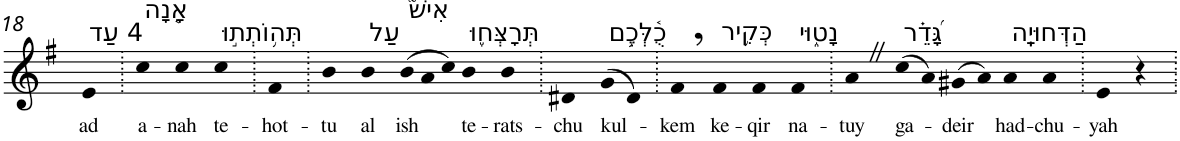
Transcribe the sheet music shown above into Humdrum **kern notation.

**kern	**text
*part1	*part1
*staff1	*staff1
*I"Piano	*
*I'Pno	*
!!LO:PB:g=z
*clefG2	*
*k[f#]	*
*G:	*
=18	=18
!LO:TX:a:t=4 עַד	!
!	!LO:LY:b
4e	ad
=19.	=19.
!LO:TX:a:t=אָ֤נָה	!
!	!LO:LY:b
4cc	a-
!	!LO:LY:b
4cc	-nah
!LO:TX:a:t=תְּה֥וֹתְת֣וּ	!
!	!LO:LY:b
4cc	te-
=20.	=20.
!	!LO:LY:b
4f#	-hot-
=21.	=21.
!	!LO:LY:b
4b	-tu
!LO:TX:a:t=עַל	!
!	!LO:LY:b
4b	al
*Xtuplet	*
!LO:TX:a:t=אִישׁ֮	!
!	!LO:LY:b
(>12b	ish
12a	.
12cc)	.
!LO:TX:a:t=תְּרָצְּח֪וּ	!
!	!LO:LY:b
4b	te-
!	!LO:LY:b
4b	-rats-
=22.	=22.
!	!LO:LY:b
4d#X	-chu
!LO:TX:a:t=כֻ֫לְּכֶ֥ם	!
!	!LO:LY:b
(>8g	kul-
8d#)	.
=23.	=23.
!	!LO:LY:b
4f#,	-kem
!LO:TX:a:t=כְּקִ֥יר	!
!	!LO:LY:b
4f#	ke-
!	!LO:LY:b
4f#	-qir
!LO:TX:a:t=נָט֑וּי	!
!	!LO:LY:b
4f#	na-
=24.	=24.
!	!LO:LY:b
4aZ	-tuy
!LO:TX:a:t=גָּ֝דֵ֗ר	!
!	!LO:LY:b
(>8cc	ga-
8a)	.
!	!LO:LY:b
(>8g#X	-deir
8a)	.
!LO:TX:a:t=הַדְּחוּיָֽה	!
!	!LO:LY:b
4a	had-
!	!LO:LY:b
4a	-chu-
=25.	=25.
!	!LO:LY:b
4e	-yah
4r	.
=.	=.
*-	*-
